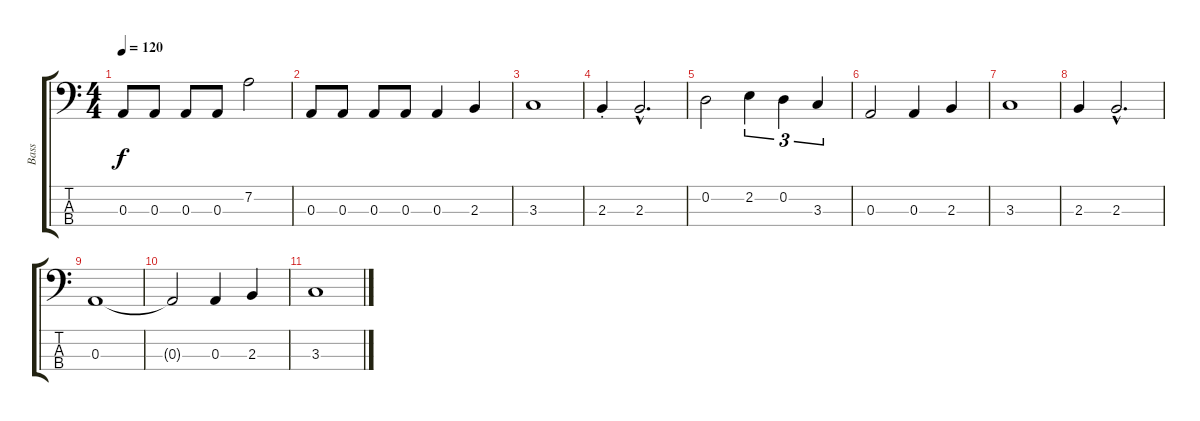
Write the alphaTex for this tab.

\track ("Bass" "Bass") {instrument electricbasspick}
\staff {score tabs}
\tuning (G2 D2 A1 E1) {hide}
\ts (4 4)
\tempo 120
\clef f4
\ks c
0.3.8{dy f} 0.3.8 0.3.8 0.3.8 7.2.2 |
0.3.8 0.3.8 0.3.8 0.3.8 0.3.4 2.3.4 |
3.3.1 |
2.3{st}.4 2.3{hac}.2{d} |
0.2.2 2.2.4{tu (3 2)} 0.2.4{tu (3 2)} 3.3.4{tu (3 2)} |
0.3.2 0.3.4 2.3.4 |
3.3.1 |
2.3.4 2.3{hac}.2{d} |
0.3.1 |
0.3{t}.2 0.3.4 2.3.4 |
3.3.1
